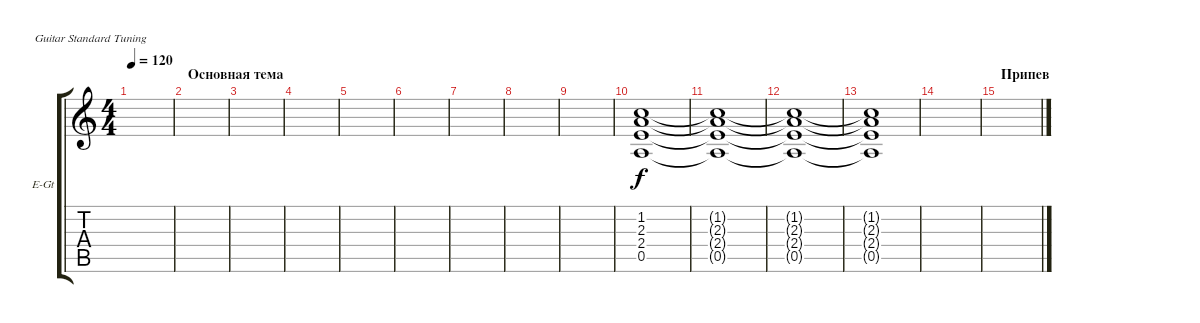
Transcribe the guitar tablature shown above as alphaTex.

\defaultSystemsLayout 4
\bracketExtendMode groupsimilarinstruments
\firstSystemTrackNameOrientation horizontal
\otherSystemsTrackNameOrientation horizontal
\track ("Piano" "E-Gt") {instrument electricguitarclean}
\staff {score tabs}
\tuning (E4 B3 G3 D3 A2 E2)
\ts (4 4)
\tempo 120
\clef g2
\scale
0.333333
\ks c
|
\section ("" "Основная тема")
\scale
0.333333 |
\scale
0.333333 |
\scale
0.333333 |
\scale
0.333333 |
\scale
0.333333 |
\scale
0.333333 |
\scale
0.333333 |
\scale
0.333333 |
\scale
0.333333 (1.2 2.3 2.4 0.5).1 |
\scale
0.333333 (1.2{t} 2.3{t} 2.4{t} 0.5{t}).1 |
\scale
0.333333 (2.4{t} 0.5{t} 2.3{t} 1.2{t}).1 |
\scale
0.333333 (2.4{t} 0.5{t} 2.3{t} 1.2{t}).1 |
\scale
0.333333 |
\section ("" "Припев")
\scale
0.333333 |
\scale
0.333333
